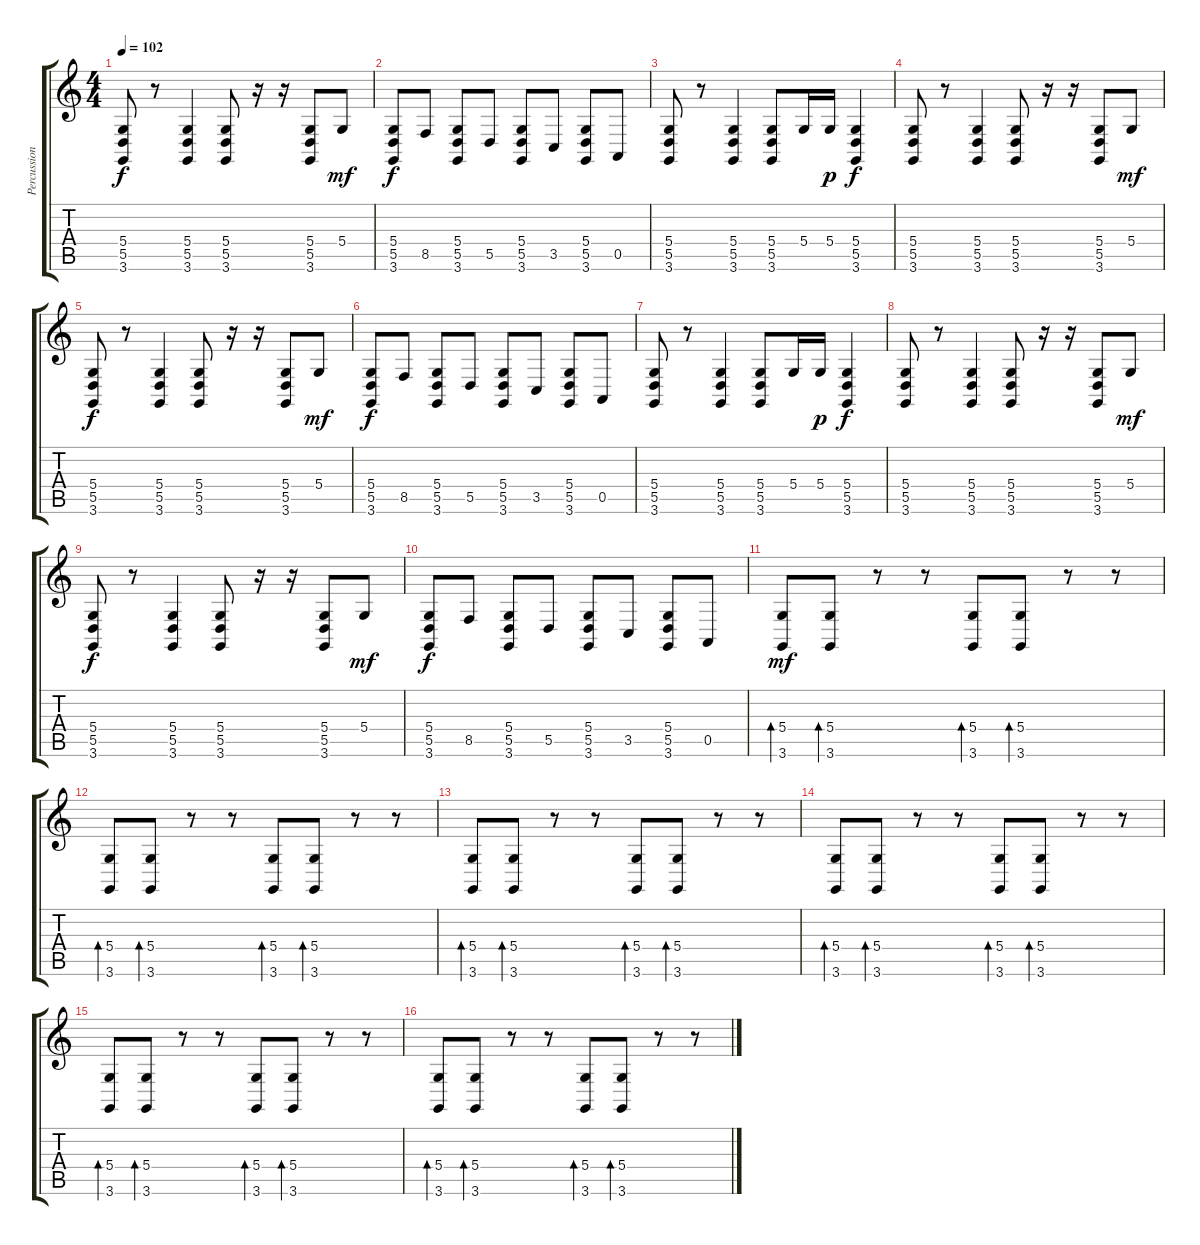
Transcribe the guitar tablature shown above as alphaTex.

\track ("Percussion" "Percussion") {instrument melodictom}
\staff {score tabs}
\tuning (E4 B3 G3 D3 A2 E2) {hide}
\ts (4 4)
\tempo 102
\clef g2
\ks c
(5.4 5.5 3.6).8{dy f} r.8 (5.4 5.5 3.6).4 (5.4 5.5 3.6).8 r.16 r.16 (5.4 5.5 3.6).8 5.4.8{dy mf} |
(5.4 5.5 3.6).8{dy f} 8.5.8 (5.4 5.5 3.6).8 5.5.8 (5.4 5.5 3.6).8 3.5.8 (5.4 5.5 3.6).8 0.5.8 |
(5.4 5.5 3.6).8 r.8 (5.4 5.5 3.6).4 (5.4 5.5 3.6).8 5.4.16 5.4.16{dy p} (5.4 5.5 3.6).4{dy f} |
(5.4 5.5 3.6).8 r.8 (5.4 5.5 3.6).4 (5.4 5.5 3.6).8 r.16 r.16 (5.4 5.5 3.6).8 5.4.8{dy mf} |
(5.4 5.5 3.6).8{dy f} r.8 (5.4 5.5 3.6).4 (5.4 5.5 3.6).8 r.16 r.16 (5.4 5.5 3.6).8 5.4.8{dy mf} |
(5.4 5.5 3.6).8{dy f} 8.5.8 (5.4 5.5 3.6).8 5.5.8 (5.4 5.5 3.6).8 3.5.8 (5.4 5.5 3.6).8 0.5.8 |
(5.4 5.5 3.6).8 r.8 (5.4 5.5 3.6).4 (5.4 5.5 3.6).8 5.4.16 5.4.16{dy p} (5.4 5.5 3.6).4{dy f} |
(5.4 5.5 3.6).8 r.8 (5.4 5.5 3.6).4 (5.4 5.5 3.6).8 r.16 r.16 (5.4 5.5 3.6).8 5.4.8{dy mf} |
(5.4 5.5 3.6).8{dy f} r.8 (5.4 5.5 3.6).4 (5.4 5.5 3.6).8 r.16 r.16 (5.4 5.5 3.6).8 5.4.8{dy mf} |
(5.4 5.5 3.6).8{dy f} 8.5.8 (5.4 5.5 3.6).8 5.5.8 (5.4 5.5 3.6).8 3.5.8 (5.4 5.5 3.6).8 0.5.8 |
(5.4 3.6).8{bd 60 dy mf} (5.4 3.6).8{bd 60} r.8 r.8 (5.4 3.6).8{bd 60} (5.4 3.6).8{bd 60} r.8 r.8 |
(5.4 3.6).8{bd 60} (5.4 3.6).8{bd 60} r.8 r.8 (5.4 3.6).8{bd 60} (5.4 3.6).8{bd 60} r.8 r.8 |
(5.4 3.6).8{bd 60} (5.4 3.6).8{bd 60} r.8 r.8 (5.4 3.6).8{bd 60} (5.4 3.6).8{bd 60} r.8 r.8 |
(5.4 3.6).8{bd 60} (5.4 3.6).8{bd 60} r.8 r.8 (5.4 3.6).8{bd 60} (5.4 3.6).8{bd 60} r.8 r.8 |
(5.4 3.6).8{bd 60} (5.4 3.6).8{bd 60} r.8 r.8 (5.4 3.6).8{bd 60} (5.4 3.6).8{bd 60} r.8 r.8 |
(5.4 3.6).8{bd 60} (5.4 3.6).8{bd 60} r.8 r.8 (5.4 3.6).8{bd 60} (5.4 3.6).8{bd 60} r.8 r.8
